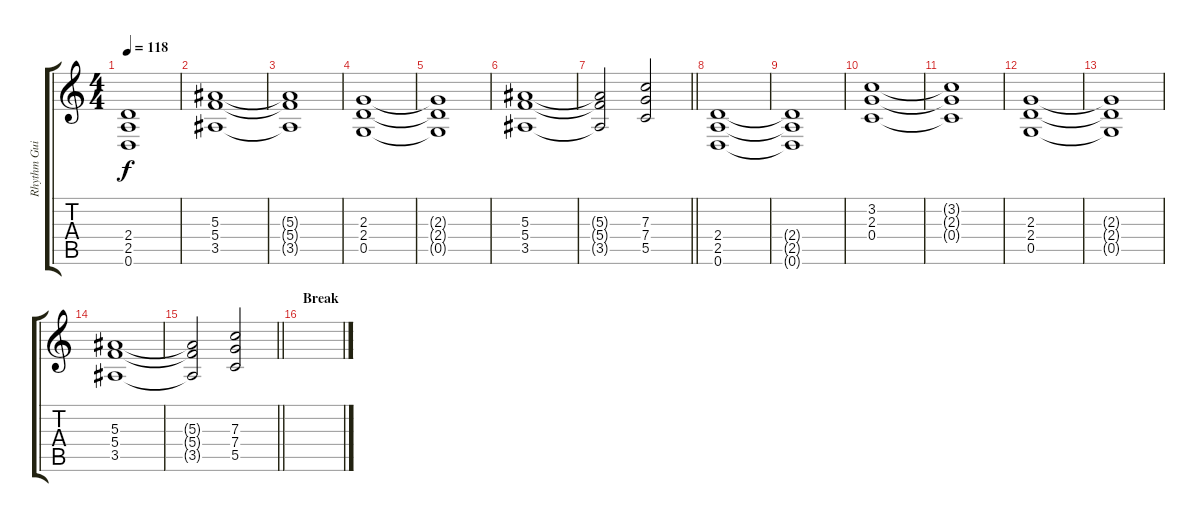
\track ("Rhythm Guitar" "Rhythm Gui") {instrument distortionguitar}
\staff {score tabs}
\tuning (D4 A3 F3 C3 G2 D2) {hide}
\ts (4 4)
\tempo 118
\clef g2
\ks c
(2.4{t} 2.5{t} 0.6{t}).1{dy f} |
(5.3 5.4 3.5).1 |
(5.3{t} 5.4{t} 3.5{t}).1 |
(2.3 2.4 0.5).1 |
(2.3{t} 2.4{t} 0.5{t}).1 |
(5.3 5.4 3.5).1 |
\barLineRight lightlight
(5.3{t} 5.4{t} 3.5{t}).2 (7.3 7.4 5.5).2 |
(2.4 2.5 0.6).1 |
(2.4{t} 2.5{t} 0.6{t}).1 |
(3.2 2.3 0.4).1 |
(3.2{t} 2.3{t} 0.4{t}).1 |
(2.3 2.4 0.5).1 |
(2.3{t} 2.4{t} 0.5{t}).1 |
(5.3 5.4 3.5).1 |
\barLineRight lightlight
(5.3{t} 5.4{t} 3.5{t}).2 (7.3 7.4 5.5).2 |
\section ("" "Break")
